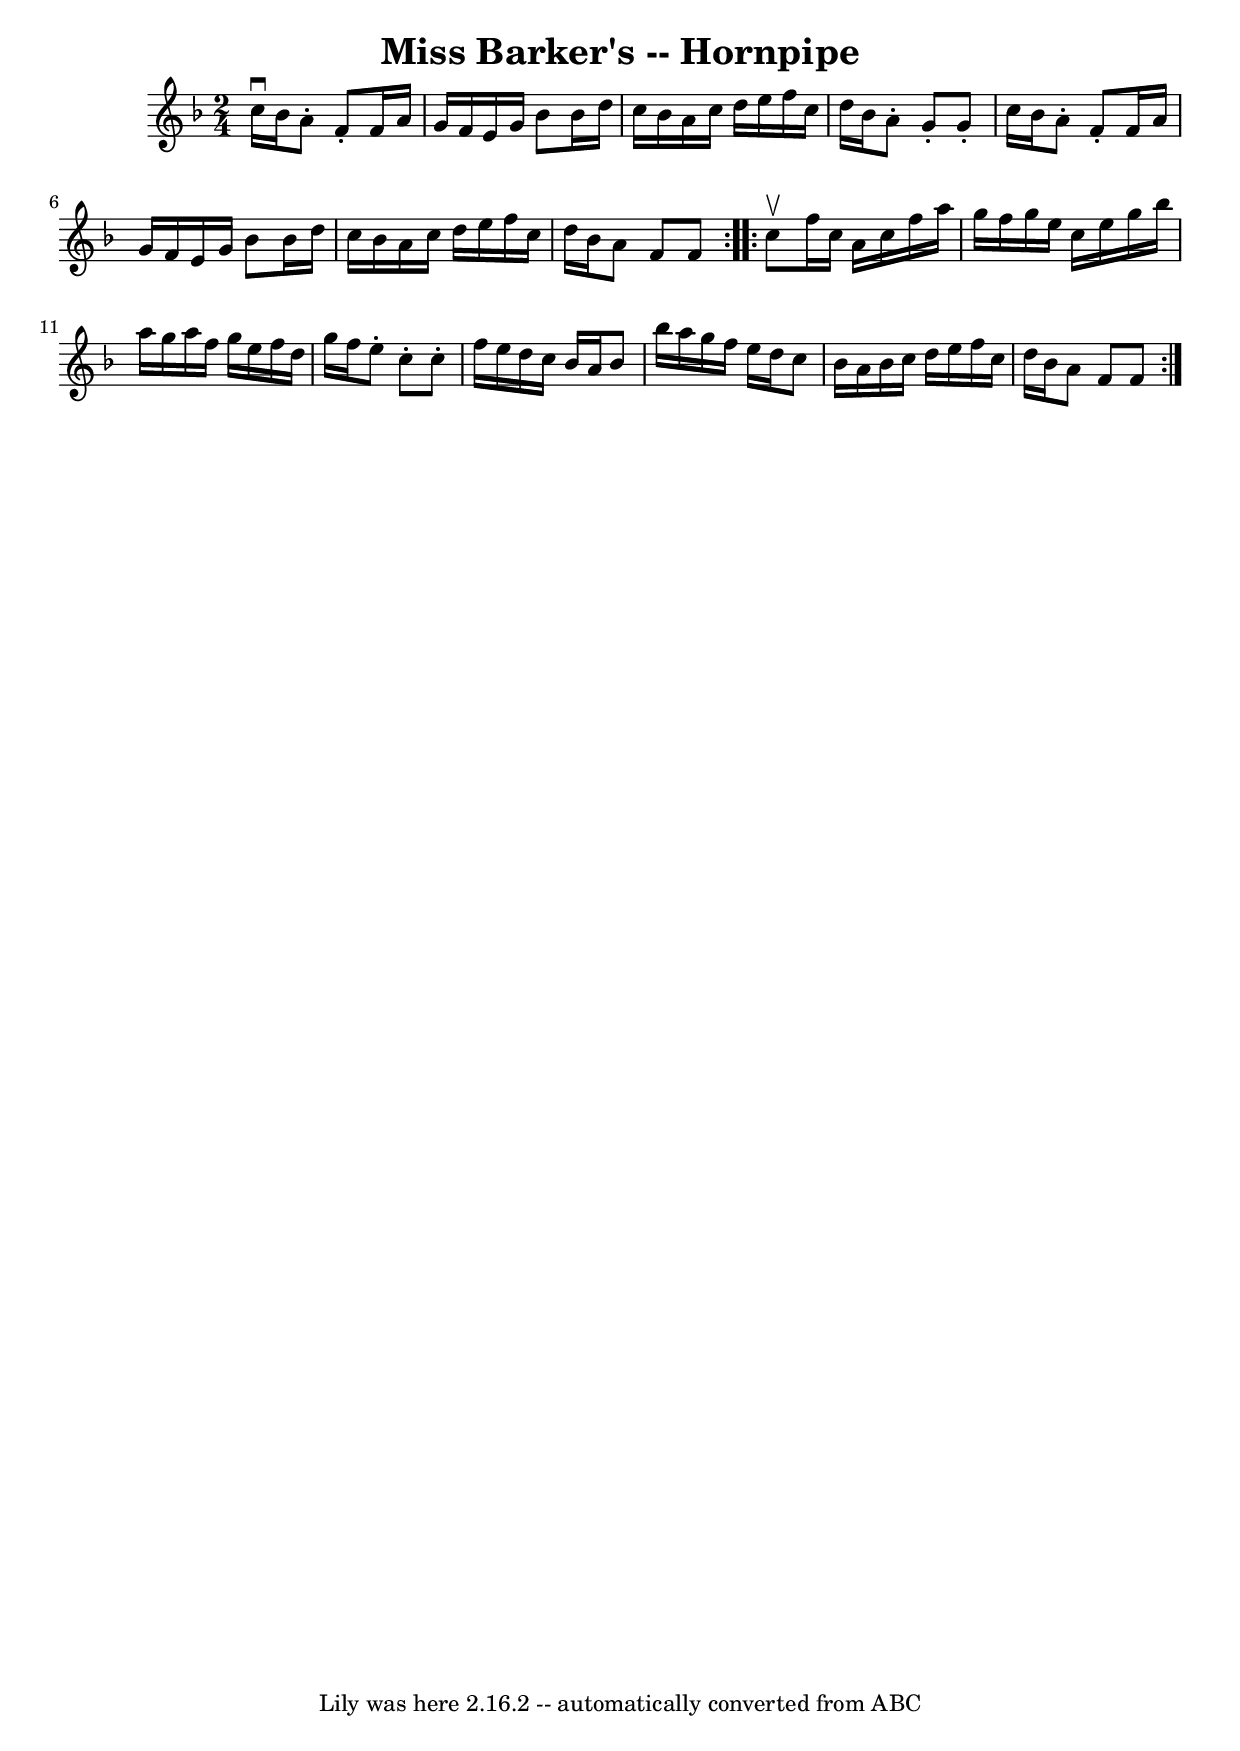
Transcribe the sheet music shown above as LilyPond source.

\version "2.16.2"
\include "Mammoth.ily"
\header {
  %% book = "Cole's 1000 Fiddle Tunes"
 crossRefNumber = "1"
 footnotes = ""
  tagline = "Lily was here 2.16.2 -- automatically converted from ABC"
  title = "Miss Barker's -- Hornpipe"

}
voicedefault =  {



  \repeat volta 2 {

    \time 2/4 
    \key f \major c''16^\downbow bf'16   |
 a'8-. f'8-. f'16 a'16 g'16 f'16   |
 e'16 g'16 bf'8 bf'16 d''16 c''16 bf'16   |
 a'16 c''16 d''16 e''16 f''16 c''16 d''16 bf'16   |
 a'8-. g'8-. g'8-. c''16 bf'16   |
 a'8-. f'8-. f'16 a'16 g'16 f'16  |
 e'16 g'16 bf'8 bf'16 d''16 c''16 bf'16   |
 a'16 c''16 d''16 e''16 f''16 c''16 d''16 bf'16   |
 a'8    
 f'8 f'8  
  }     
  \repeat volta 2 { c''8^\upbow  |
 f''16 c''16 a'16 c''16 f''16 a''16 g''16 f''16   |
 g''16 e''16 c''16 e''16 g''16 bf''16 a''16 g''16   |
 a''16 f''16 g''16 e''16 f''16 d''16 g''16 f''16   |
 e''8-. c''8-. c''8-. f''16 e''16   |
 d''16 c''16 bf'16 a'16 bf'8 bf''16 a''16   |
 g''16 f''16 e''16 d''16 c''8 bf'16 a'16   |
 bf'16 c''16 d''16 e''16 f''16 c''16 d''16 bf'16   |
 a'8 f'8 f'8  
  }   

}

\score{
  <<

    \context Staff="default"
    {
      \voicedefault 
      
    }

  >>
  \layout {
    
  }
  \midi {
  }

}
